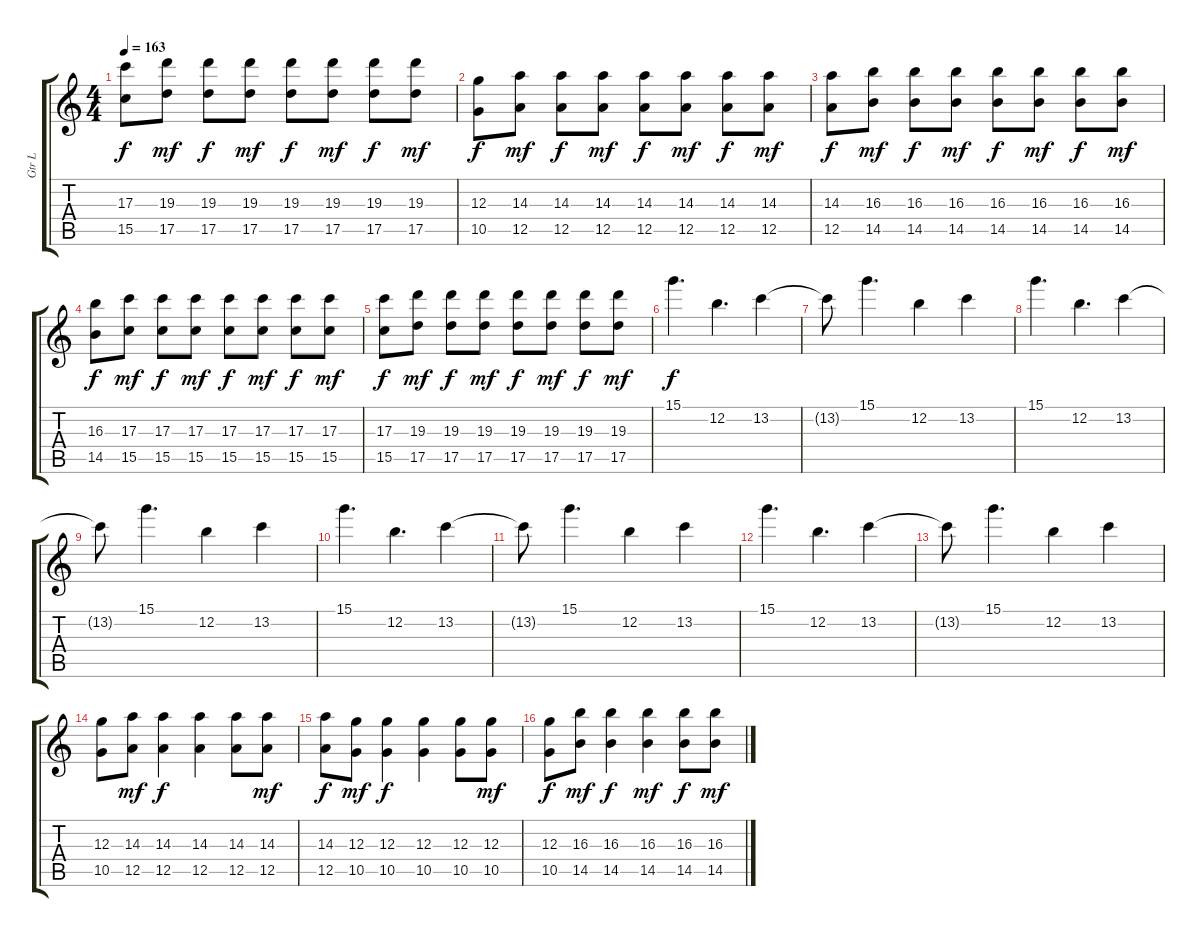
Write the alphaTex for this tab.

\track ("Gtr L" "Gtr L") {instrument distortionguitar}
\staff {score tabs}
\tuning (E4 B3 G3 D3 A2 D2) {hide}
\ts (4 4)
\tempo 163
\clef g2
\ks c
(17.3 15.5).8{dy f} (19.3 17.5).8{dy mf} (19.3 17.5).8{dy f} (19.3 17.5).8{dy mf} (19.3 17.5).8{dy f} (19.3 17.5).8{dy mf} (19.3 17.5).8{dy f} (19.3 17.5).8{dy mf} |
(12.3 10.5).8{dy f} (14.3 12.5).8{dy mf} (14.3 12.5).8{dy f} (14.3 12.5).8{dy mf} (14.3 12.5).8{dy f} (14.3 12.5).8{dy mf} (14.3 12.5).8{dy f} (14.3 12.5).8{dy mf} |
(14.3 12.5).8{dy f} (16.3 14.5).8{dy mf} (16.3 14.5).8{dy f} (16.3 14.5).8{dy mf} (16.3 14.5).8{dy f} (16.3 14.5).8{dy mf} (16.3 14.5).8{dy f} (16.3 14.5).8{dy mf} |
(16.3 14.5).8{dy f} (17.3 15.5).8{dy mf} (17.3 15.5).8{dy f} (17.3 15.5).8{dy mf} (17.3 15.5).8{dy f} (17.3 15.5).8{dy mf} (17.3 15.5).8{dy f} (17.3 15.5).8{dy mf} |
(17.3 15.5).8{dy f} (19.3 17.5).8{dy mf} (19.3 17.5).8{dy f} (19.3 17.5).8{dy mf} (19.3 17.5).8{dy f} (19.3 17.5).8{dy mf} (19.3 17.5).8{dy f} (19.3 17.5).8{dy mf} |
15.1.4{d dy f instrument distortionguitar} 12.2.4{d} 13.2.4 |
13.2{t}.8 15.1.4{d} 12.2.4 13.2.4 |
15.1.4{d} 12.2.4{d} 13.2.4 |
13.2{t}.8 15.1.4{d} 12.2.4 13.2.4 |
15.1.4{d} 12.2.4{d} 13.2.4 |
13.2{t}.8 15.1.4{d} 12.2.4 13.2.4 |
15.1.4{d} 12.2.4{d} 13.2.4 |
13.2{t}.8 15.1.4{d} 12.2.4 13.2.4 |
(12.3 10.5).8 (14.3 12.5).8{dy mf} (14.3 12.5).4{dy f} (14.3 12.5).4 (14.3 12.5).8 (14.3 12.5).8{dy mf} |
(14.3 12.5).8{dy f} (12.3 10.5).8{dy mf} (12.3 10.5).4{dy f} (12.3 10.5).4 (12.3 10.5).8 (12.3 10.5).8{dy mf} |
(12.3 10.5).8{dy f} (16.3 14.5).8{dy mf} (16.3 14.5).4{dy f} (16.3 14.5).4{dy mf} (16.3 14.5).8{dy f} (16.3 14.5).8{dy mf}
